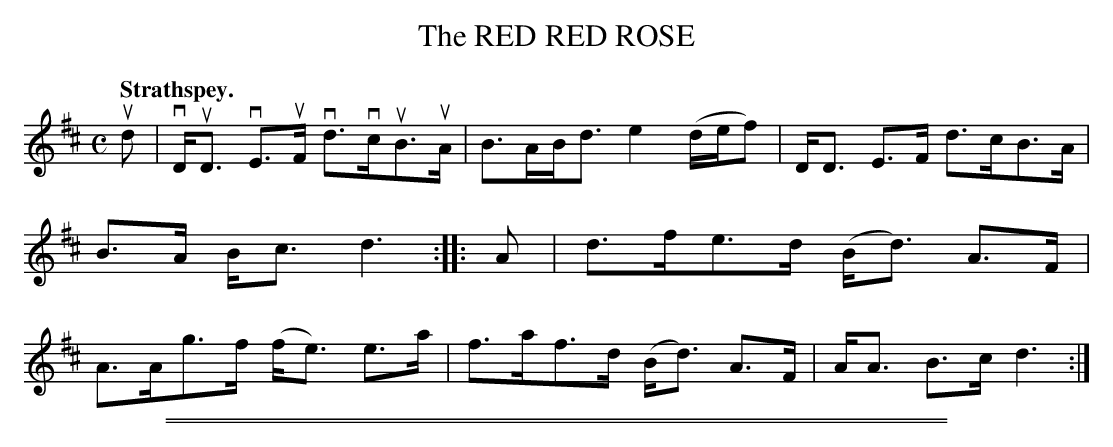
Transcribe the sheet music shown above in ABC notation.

X:1
T: The RED RED ROSE
Q:"Strathspey."
M: C
L: 1/8
K: D
ud |\
vD<uD vE>uF vd>vcuB>uA | B>AB<d e2 (d/e/f) |\
D<D E>F d>cB>A | B>A B<c d3 ::\
A |\
d>fe>d (B<d) A>F | A>Ag>f (f<e) e>a |\
f>af>d (B<d) A>F | A<A B>c d3 :|
